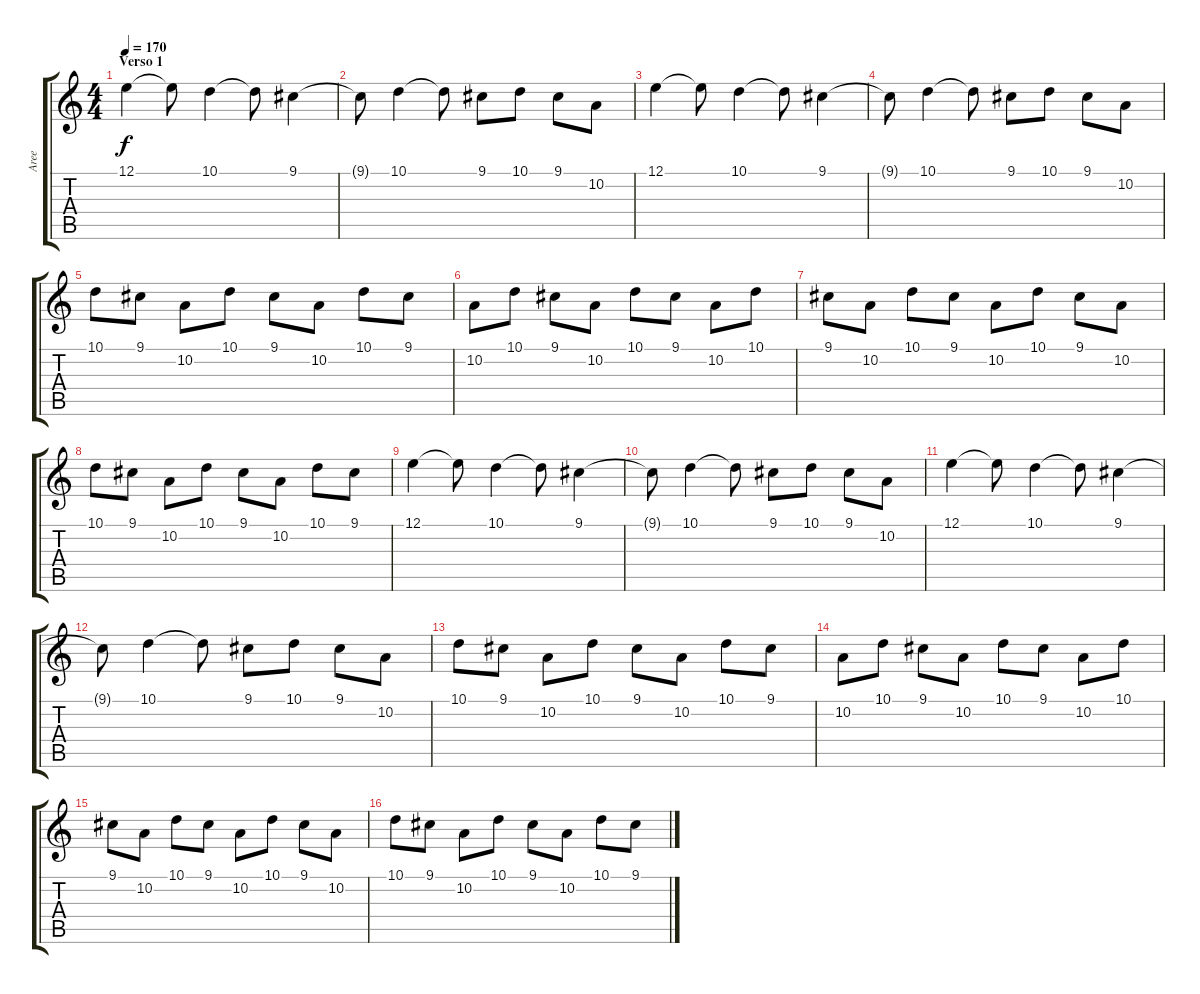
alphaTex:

\track ("Aree" "Aree") {instrument violin}
\staff {score tabs}
\tuning (E4 B3 G3 D3 A2 D2) {hide}
\ts (4 4)
\section ("" "Verso 1")
\tempo 170
\clef g2
\ks c
12.1.4{dy f} 12.1{t}.8 10.1.4 10.1{t}.8 9.1.4 |
9.1{t}.8 10.1.4 10.1{t}.8 9.1.8 10.1.8 9.1.8 10.2.8 |
12.1.4 12.1{t}.8 10.1.4 10.1{t}.8 9.1.4 |
9.1{t}.8 10.1.4 10.1{t}.8 9.1.8 10.1.8 9.1.8 10.2.8 |
10.1.8 9.1.8 10.2.8 10.1.8 9.1.8 10.2.8 10.1.8 9.1.8 |
10.2.8 10.1.8 9.1.8 10.2.8 10.1.8 9.1.8 10.2.8 10.1.8 |
9.1.8 10.2.8 10.1.8 9.1.8 10.2.8 10.1.8 9.1.8 10.2.8 |
10.1.8 9.1.8 10.2.8 10.1.8 9.1.8 10.2.8 10.1.8 9.1.8 |
12.1.4 12.1{t}.8 10.1.4 10.1{t}.8 9.1.4 |
9.1{t}.8 10.1.4 10.1{t}.8 9.1.8 10.1.8 9.1.8 10.2.8 |
12.1.4 12.1{t}.8 10.1.4 10.1{t}.8 9.1.4 |
9.1{t}.8 10.1.4 10.1{t}.8 9.1.8 10.1.8 9.1.8 10.2.8 |
10.1.8 9.1.8 10.2.8 10.1.8 9.1.8 10.2.8 10.1.8 9.1.8 |
10.2.8 10.1.8 9.1.8 10.2.8 10.1.8 9.1.8 10.2.8 10.1.8 |
9.1.8 10.2.8 10.1.8 9.1.8 10.2.8 10.1.8 9.1.8 10.2.8 |
10.1.8 9.1.8 10.2.8 10.1.8 9.1.8 10.2.8 10.1.8 9.1.8
